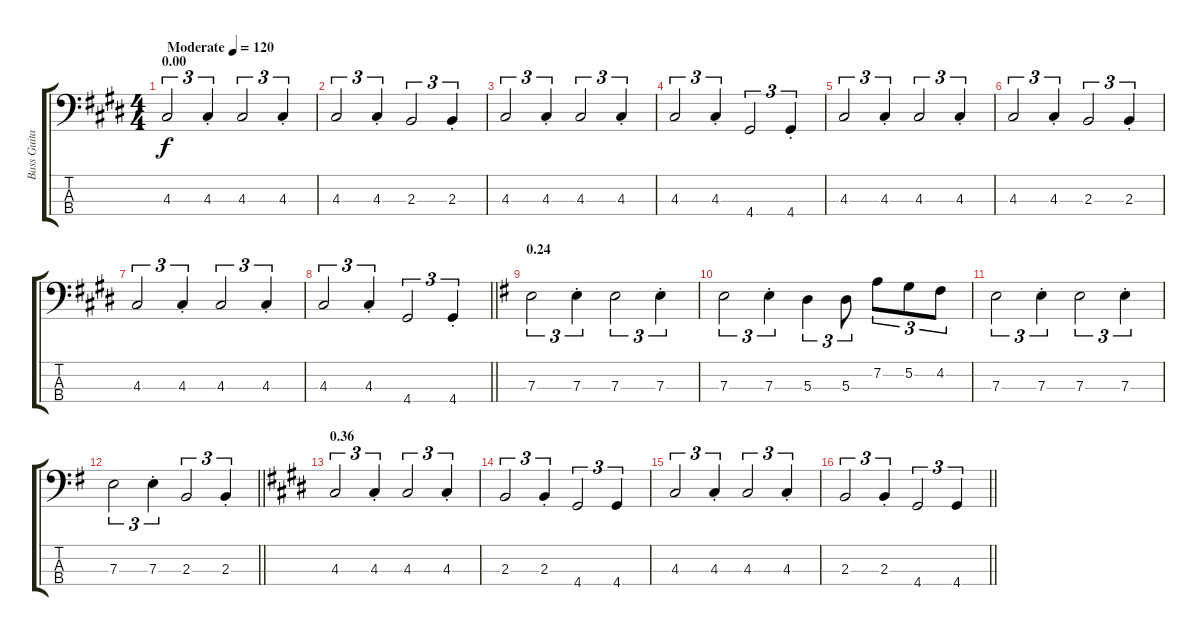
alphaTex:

\track ("Bass Guitar" "Bass Guita") {instrument electricbassfinger}
\staff {score tabs}
\tuning (G2 D2 A1 E1) {hide}
\ts (4 4)
\section ("" "0.00")
\tempo (120 "Moderate")
\tempo 80
\tempo (120 "Moderate")
\clef f4
\ks c#minor
4.3.2{tu (3 2) dy f volume 13 instrument electricbassfinger} 4.3{st}.4{tu (3 2)} 4.3.2{tu (3 2)} 4.3{st}.4{tu (3 2)} |
4.3.2{tu (3 2)} 4.3{st}.4{tu (3 2)} 2.3.2{tu (3 2)} 2.3{st}.4{tu (3 2)} |
4.3.2{tu (3 2)} 4.3{st}.4{tu (3 2)} 4.3.2{tu (3 2)} 4.3{st}.4{tu (3 2)} |
4.3.2{tu (3 2)} 4.3{st}.4{tu (3 2)} 4.4.2{tu (3 2)} 4.4{st}.4{tu (3 2)} |
4.3.2{tu (3 2)} 4.3{st}.4{tu (3 2)} 4.3.2{tu (3 2)} 4.3{st}.4{tu (3 2)} |
4.3.2{tu (3 2)} 4.3{st}.4{tu (3 2)} 2.3.2{tu (3 2)} 2.3{st}.4{tu (3 2)} |
4.3.2{tu (3 2)} 4.3{st}.4{tu (3 2)} 4.3.2{tu (3 2)} 4.3{st}.4{tu (3 2)} |
\barLineRight lightlight
4.3.2{tu (3 2)} 4.3{st}.4{tu (3 2)} 4.4.2{tu (3 2)} 4.4{st}.4{tu (3 2)} |
\section ("" "0.24")
\ks eminor
7.3.2{tu (3 2)} 7.3{st}.4{tu (3 2)} 7.3.2{tu (3 2)} 7.3{st}.4{tu (3 2)} |
7.3.2{tu (3 2)} 7.3{st}.4{tu (3 2)} 5.3.4{tu (3 2)} 5.3.8{tu (3 2)} 7.2.8{tu (3 2)} 5.2.8{tu (3 2)} 4.2.8{tu (3 2)} |
7.3.2{tu (3 2)} 7.3{st}.4{tu (3 2)} 7.3.2{tu (3 2)} 7.3{st}.4{tu (3 2)} |
\barLineRight lightlight
7.3.2{tu (3 2)} 7.3{st}.4{tu (3 2)} 2.3.2{tu (3 2)} 2.3{st}.4{tu (3 2)} |
\section ("" "0.36")
\ks c#minor
4.3.2{tu (3 2)} 4.3{st}.4{tu (3 2)} 4.3.2{tu (3 2)} 4.3{st}.4{tu (3 2)} |
2.3.2{tu (3 2)} 2.3{st}.4{tu (3 2)} 4.4.2{tu (3 2)} 4.4.4{tu (3 2)} |
4.3.2{tu (3 2)} 4.3{st}.4{tu (3 2)} 4.3.2{tu (3 2)} 4.3{st}.4{tu (3 2)} |
\barLineRight lightlight
2.3.2{tu (3 2)} 2.3{st}.4{tu (3 2)} 4.4.2{tu (3 2)} 4.4.4{tu (3 2)}
